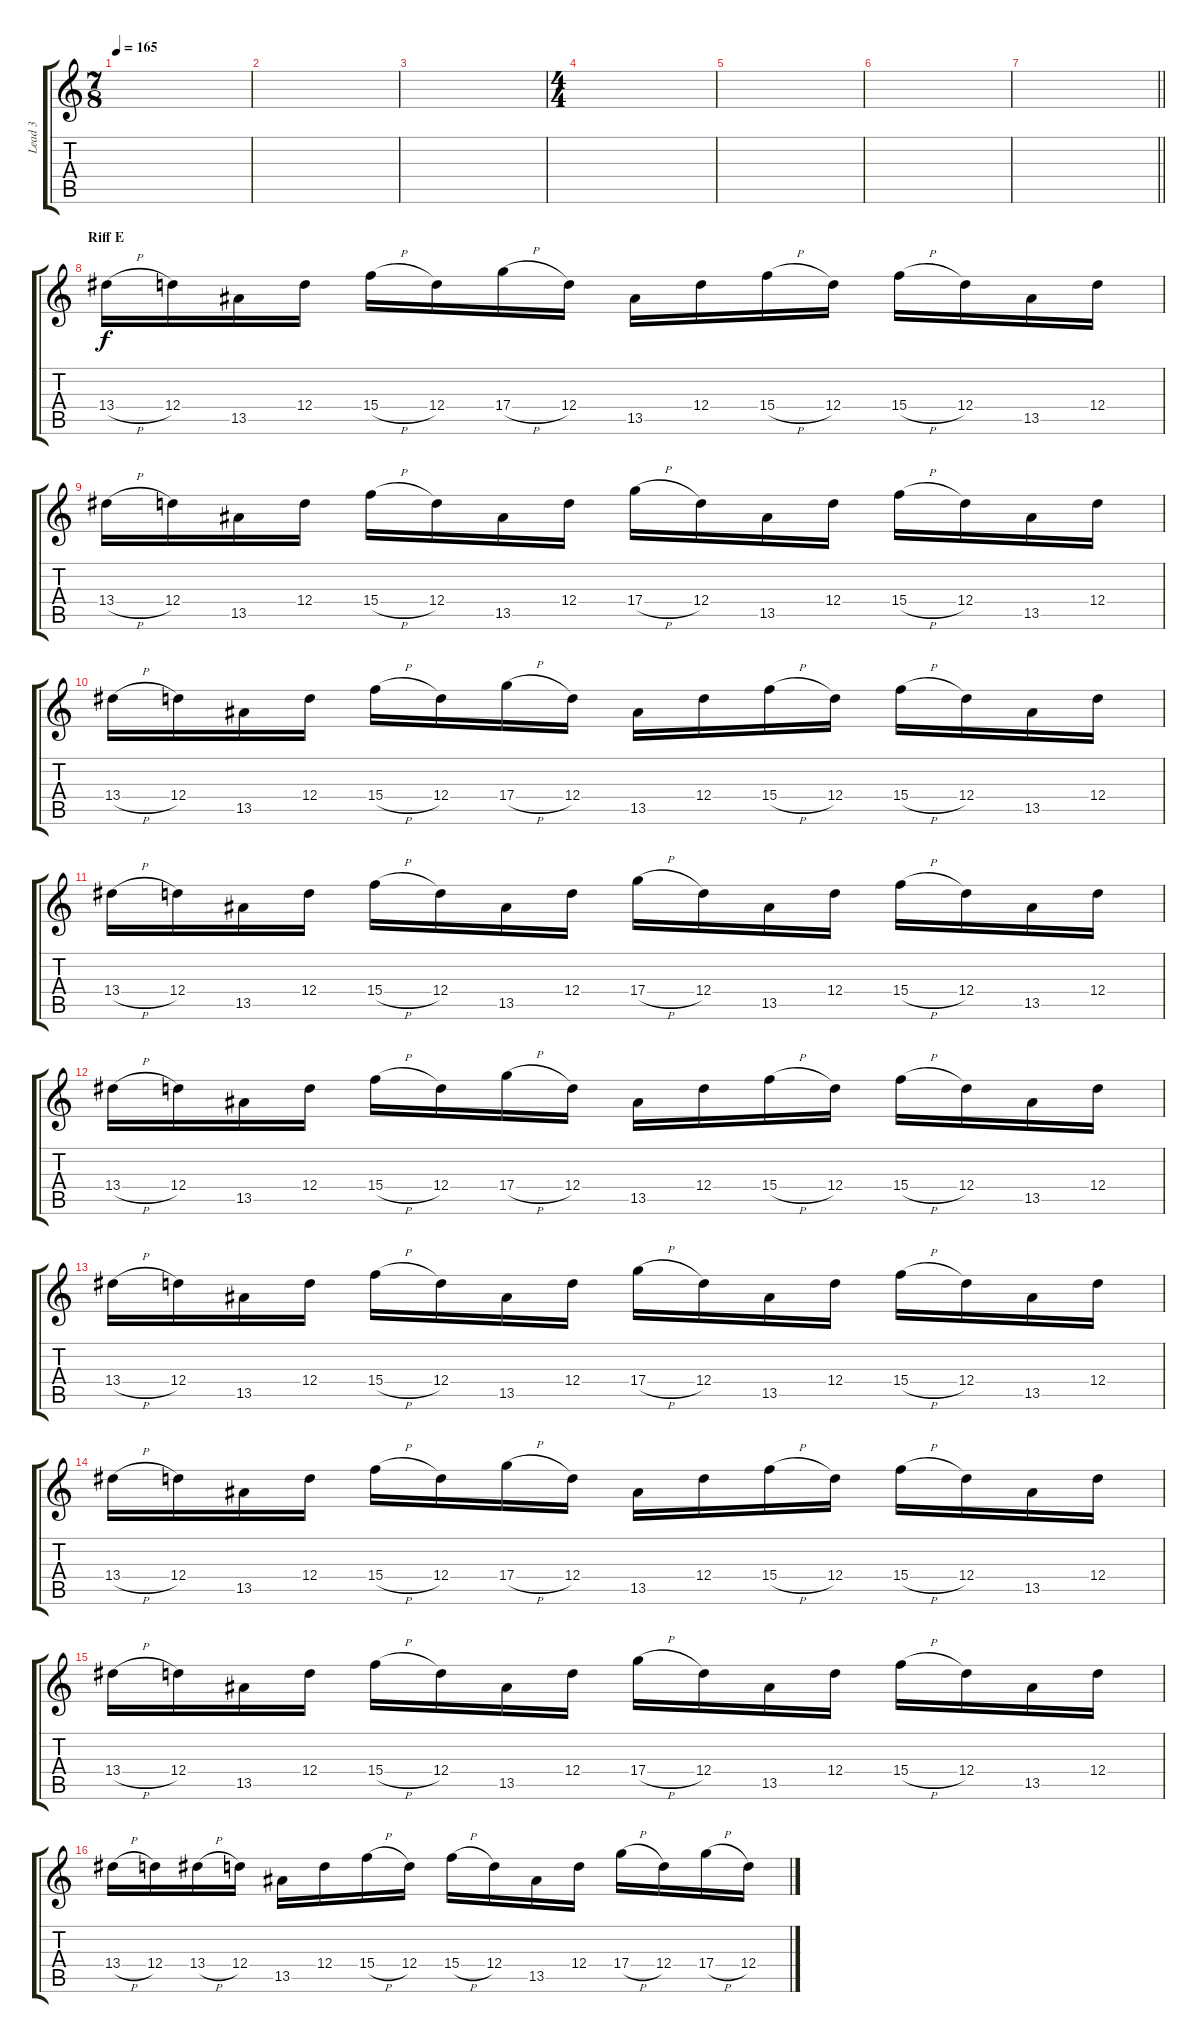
\track ("Lead 3" "Lead 3") {instrument distortionguitar}
\staff {score tabs}
\tuning (E4 B3 G3 D3 A2 E2) {hide}
\ts (7 8)
\tempo 165
\clef g2
\ks c
|
|
|
\ts (4 4)
|
|
|
\barLineRight lightlight
|
\section ("" "Riff E")
13.4{h}.16 12.4.16 13.5.16 12.4.16 15.4{h}.16 12.4.16 17.4{h}.16 12.4.16 13.5.16 12.4.16 15.4{h}.16 12.4.16 15.4{h}.16 12.4.16 13.5.16 12.4.16 |
13.4{h}.16 12.4.16 13.5.16 12.4.16 15.4{h}.16 12.4.16 13.5.16 12.4.16 17.4{h}.16 12.4.16 13.5.16 12.4.16 15.4{h}.16 12.4.16 13.5.16 12.4.16 |
13.4{h}.16 12.4.16 13.5.16 12.4.16 15.4{h}.16 12.4.16 17.4{h}.16 12.4.16 13.5.16 12.4.16 15.4{h}.16 12.4.16 15.4{h}.16 12.4.16 13.5.16 12.4.16 |
13.4{h}.16 12.4.16 13.5.16 12.4.16 15.4{h}.16 12.4.16 13.5.16 12.4.16 17.4{h}.16 12.4.16 13.5.16 12.4.16 15.4{h}.16 12.4.16 13.5.16 12.4.16 |
13.4{h}.16 12.4.16 13.5.16 12.4.16 15.4{h}.16 12.4.16 17.4{h}.16 12.4.16 13.5.16 12.4.16 15.4{h}.16 12.4.16 15.4{h}.16 12.4.16 13.5.16 12.4.16 |
13.4{h}.16 12.4.16 13.5.16 12.4.16 15.4{h}.16 12.4.16 13.5.16 12.4.16 17.4{h}.16 12.4.16 13.5.16 12.4.16 15.4{h}.16 12.4.16 13.5.16 12.4.16 |
13.4{h}.16 12.4.16 13.5.16 12.4.16 15.4{h}.16 12.4.16 17.4{h}.16 12.4.16 13.5.16 12.4.16 15.4{h}.16 12.4.16 15.4{h}.16 12.4.16 13.5.16 12.4.16 |
13.4{h}.16 12.4.16 13.5.16 12.4.16 15.4{h}.16 12.4.16 13.5.16 12.4.16 17.4{h}.16 12.4.16 13.5.16 12.4.16 15.4{h}.16 12.4.16 13.5.16 12.4.16 |
13.4{h}.16 12.4.16 13.4{h}.16 12.4.16 13.5.16 12.4.16 15.4{h}.16 12.4.16 15.4{h}.16 12.4.16 13.5.16 12.4.16 17.4{h}.16 12.4.16 17.4{h}.16 12.4.16
